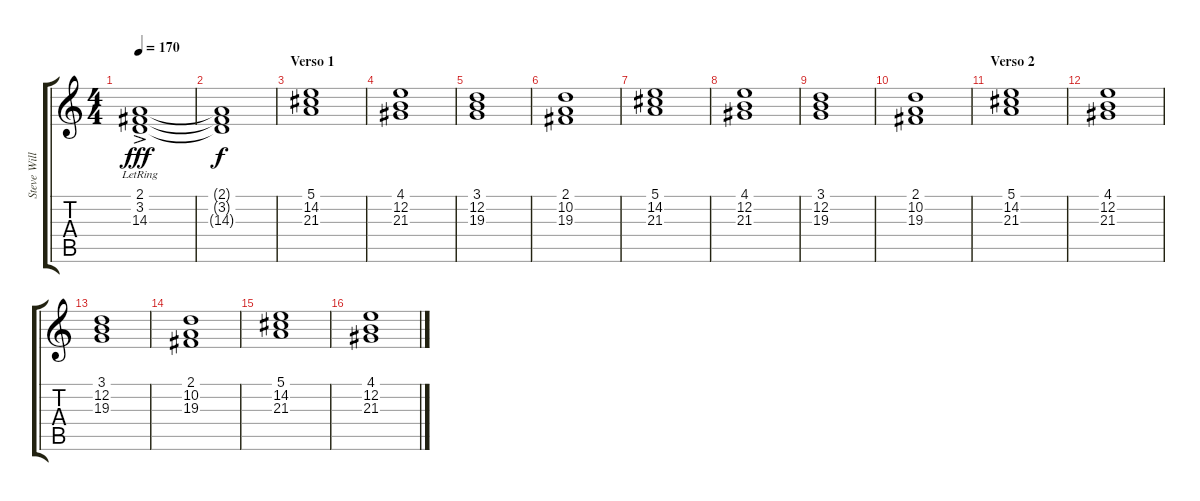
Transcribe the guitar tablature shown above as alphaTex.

\track ("Steve Williams Coros" "Steve Will") {instrument choiraahs}
\staff {score tabs}
\tuning (E4 B3 G3 D3 A2 E2) {hide}
\ts (4 4)
\tempo 170
\clef g2
\ks c
(2.1{ac lr} 3.2{ac lr} 14.3).1{dy fff} |
(2.1{t} 3.2{t} 14.3{t}).1{dy f} |
\section ("" "Verso 1")
(5.1 14.2 21.3).1 |
(4.1 12.2 21.3).1 |
(3.1 12.2 19.3).1 |
(2.1 10.2 19.3).1 |
(5.1 14.2 21.3).1 |
(4.1 12.2 21.3).1 |
(3.1 12.2 19.3).1 |
(2.1 10.2 19.3).1 |
\section ("" "Verso 2")
(5.1 14.2 21.3).1 |
(4.1 12.2 21.3).1 |
(3.1 12.2 19.3).1 |
(2.1 10.2 19.3).1 |
(5.1 14.2 21.3).1 |
(4.1 12.2 21.3).1
